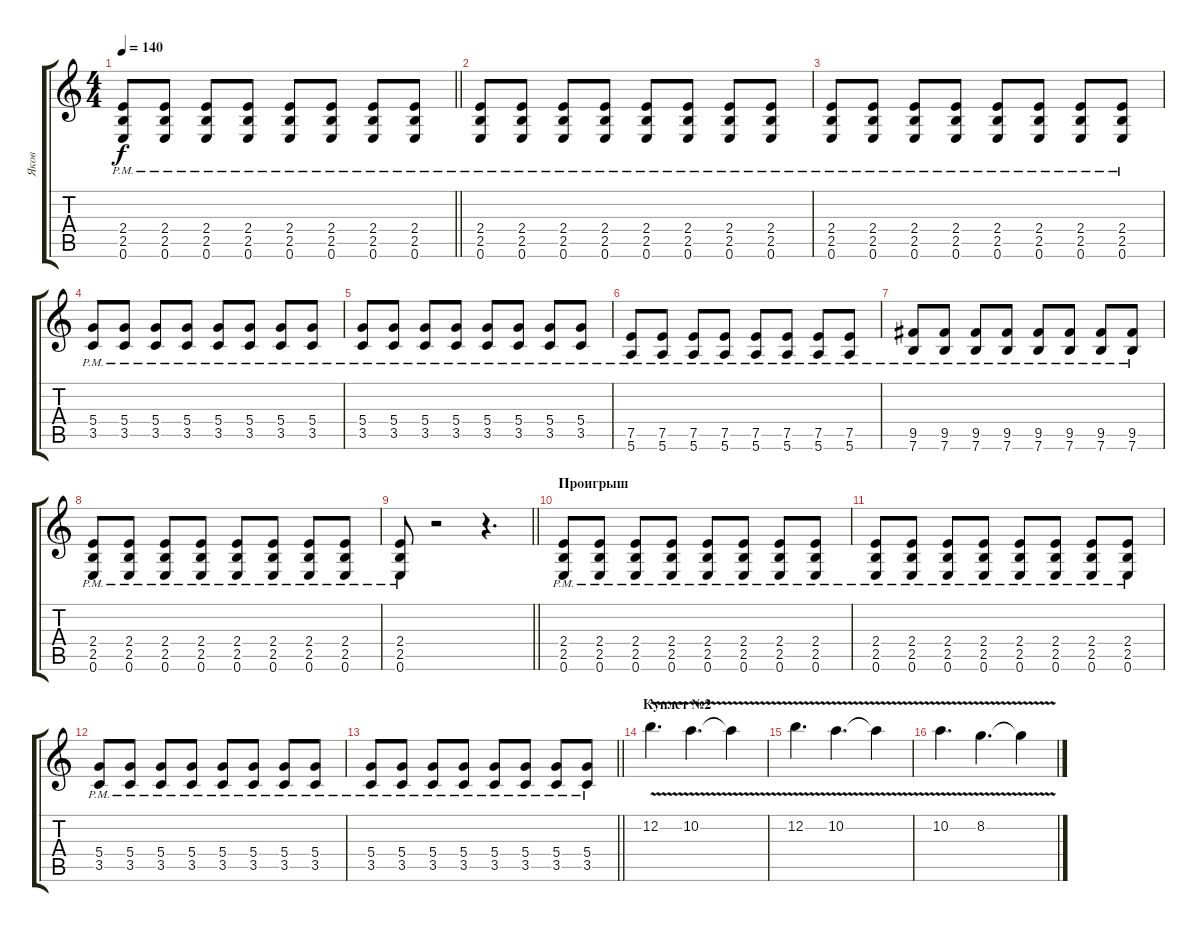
\track ("Яков" "Яков") {instrument distortionguitar}
\staff {score tabs}
\tuning (E4 B3 G3 D3 A2 E2) {hide}
\ts (4 4)
\tempo 140
\clef g2
\barLineRight lightlight
\ks c
(2.4{pm} 2.5{pm} 0.6{pm}).8{dy f} (2.4{pm} 2.5{pm} 0.6{pm}).8 (2.4{pm} 2.5{pm} 0.6{pm}).8 (2.4{pm} 2.5{pm} 0.6{pm}).8 (2.4{pm} 2.5{pm} 0.6{pm}).8 (2.4{pm} 2.5{pm} 0.6{pm}).8 (2.4{pm} 2.5{pm} 0.6{pm}).8 (2.4{pm} 2.5{pm} 0.6{pm}).8 |
(2.4{pm} 2.5{pm} 0.6{pm}).8 (2.4{pm} 2.5{pm} 0.6{pm}).8 (2.4{pm} 2.5{pm} 0.6{pm}).8 (2.4{pm} 2.5{pm} 0.6{pm}).8 (2.4{pm} 2.5{pm} 0.6{pm}).8 (2.4{pm} 2.5{pm} 0.6{pm}).8 (2.4{pm} 2.5{pm} 0.6{pm}).8 (2.4{pm} 2.5{pm} 0.6{pm}).8 |
(2.4{pm} 2.5{pm} 0.6{pm}).8 (2.4{pm} 2.5{pm} 0.6{pm}).8 (2.4{pm} 2.5{pm} 0.6{pm}).8 (2.4{pm} 2.5{pm} 0.6{pm}).8 (2.4{pm} 2.5{pm} 0.6{pm}).8 (2.4{pm} 2.5{pm} 0.6{pm}).8 (2.4{pm} 2.5{pm} 0.6{pm}).8 (2.4{pm} 2.5{pm} 0.6{pm}).8 |
(5.4{pm} 3.5{pm}).8 (5.4{pm} 3.5{pm}).8 (5.4{pm} 3.5{pm}).8 (5.4{pm} 3.5{pm}).8 (5.4{pm} 3.5{pm}).8 (5.4{pm} 3.5{pm}).8 (5.4{pm} 3.5{pm}).8 (5.4{pm} 3.5{pm}).8 |
(5.4{pm} 3.5{pm}).8 (5.4{pm} 3.5{pm}).8 (5.4{pm} 3.5{pm}).8 (5.4{pm} 3.5{pm}).8 (5.4{pm} 3.5{pm}).8 (5.4{pm} 3.5{pm}).8 (5.4{pm} 3.5{pm}).8 (5.4{pm} 3.5{pm}).8 |
(7.5{pm} 5.6{pm}).8 (7.5{pm} 5.6{pm}).8 (7.5{pm} 5.6{pm}).8 (7.5{pm} 5.6{pm}).8 (7.5{pm} 5.6{pm}).8 (7.5{pm} 5.6{pm}).8 (7.5{pm} 5.6{pm}).8 (7.5{pm} 5.6{pm}).8 |
(9.5{pm} 7.6{pm}).8 (9.5{pm} 7.6{pm}).8 (9.5{pm} 7.6{pm}).8 (9.5{pm} 7.6{pm}).8 (9.5{pm} 7.6{pm}).8 (9.5{pm} 7.6{pm}).8 (9.5{pm} 7.6{pm}).8 (9.5{pm} 7.6{pm}).8 |
(2.4{pm} 2.5{pm} 0.6{pm}).8 (2.4{pm} 2.5{pm} 0.6{pm}).8 (2.4{pm} 2.5{pm} 0.6{pm}).8 (2.4{pm} 2.5{pm} 0.6{pm}).8 (2.4{pm} 2.5{pm} 0.6{pm}).8 (2.4{pm} 2.5{pm} 0.6{pm}).8 (2.4{pm} 2.5{pm} 0.6{pm}).8 (2.4{pm} 2.5{pm} 0.6{pm}).8 |
\barLineRight lightlight
(2.4{pm} 2.5{pm} 0.6{pm}).8 r.2 r.4{d} |
\section ("" "Проигрыш")
(2.4{pm} 2.5{pm} 0.6{pm}).8 (2.4{pm} 2.5{pm} 0.6{pm}).8 (2.4{pm} 2.5{pm} 0.6{pm}).8 (2.4{pm} 2.5{pm} 0.6{pm}).8 (2.4{pm} 2.5{pm} 0.6{pm}).8 (2.4{pm} 2.5{pm} 0.6{pm}).8 (2.4{pm} 2.5{pm} 0.6{pm}).8 (2.4{pm} 2.5{pm} 0.6{pm}).8 |
(2.4{pm} 2.5{pm} 0.6{pm}).8 (2.4{pm} 2.5{pm} 0.6{pm}).8 (2.4{pm} 2.5{pm} 0.6{pm}).8 (2.4{pm} 2.5{pm} 0.6{pm}).8 (2.4{pm} 2.5{pm} 0.6{pm}).8 (2.4{pm} 2.5{pm} 0.6{pm}).8 (2.4{pm} 2.5{pm} 0.6{pm}).8 (2.4{pm} 2.5{pm} 0.6{pm}).8 |
(5.4{pm} 3.5{pm}).8 (5.4{pm} 3.5{pm}).8 (5.4{pm} 3.5{pm}).8 (5.4{pm} 3.5{pm}).8 (5.4{pm} 3.5{pm}).8 (5.4{pm} 3.5{pm}).8 (5.4{pm} 3.5{pm}).8 (5.4{pm} 3.5{pm}).8 |
\barLineRight lightlight
(5.4{pm} 3.5{pm}).8 (5.4{pm} 3.5{pm}).8 (5.4{pm} 3.5{pm}).8 (5.4{pm} 3.5{pm}).8 (5.4{pm} 3.5{pm}).8 (5.4{pm} 3.5{pm}).8 (5.4{pm} 3.5{pm}).8 (5.4{pm} 3.5{pm}).8 |
\section ("" "Куплет №2")
12.2{v}.4{d} 10.2{v}.4{d} 10.2{v t}.4 |
12.2{v}.4{d} 10.2{v}.4{d} 10.2{v t}.4 |
10.2{v}.4{d} 8.2{v}.4{d} 8.2{v t}.4
